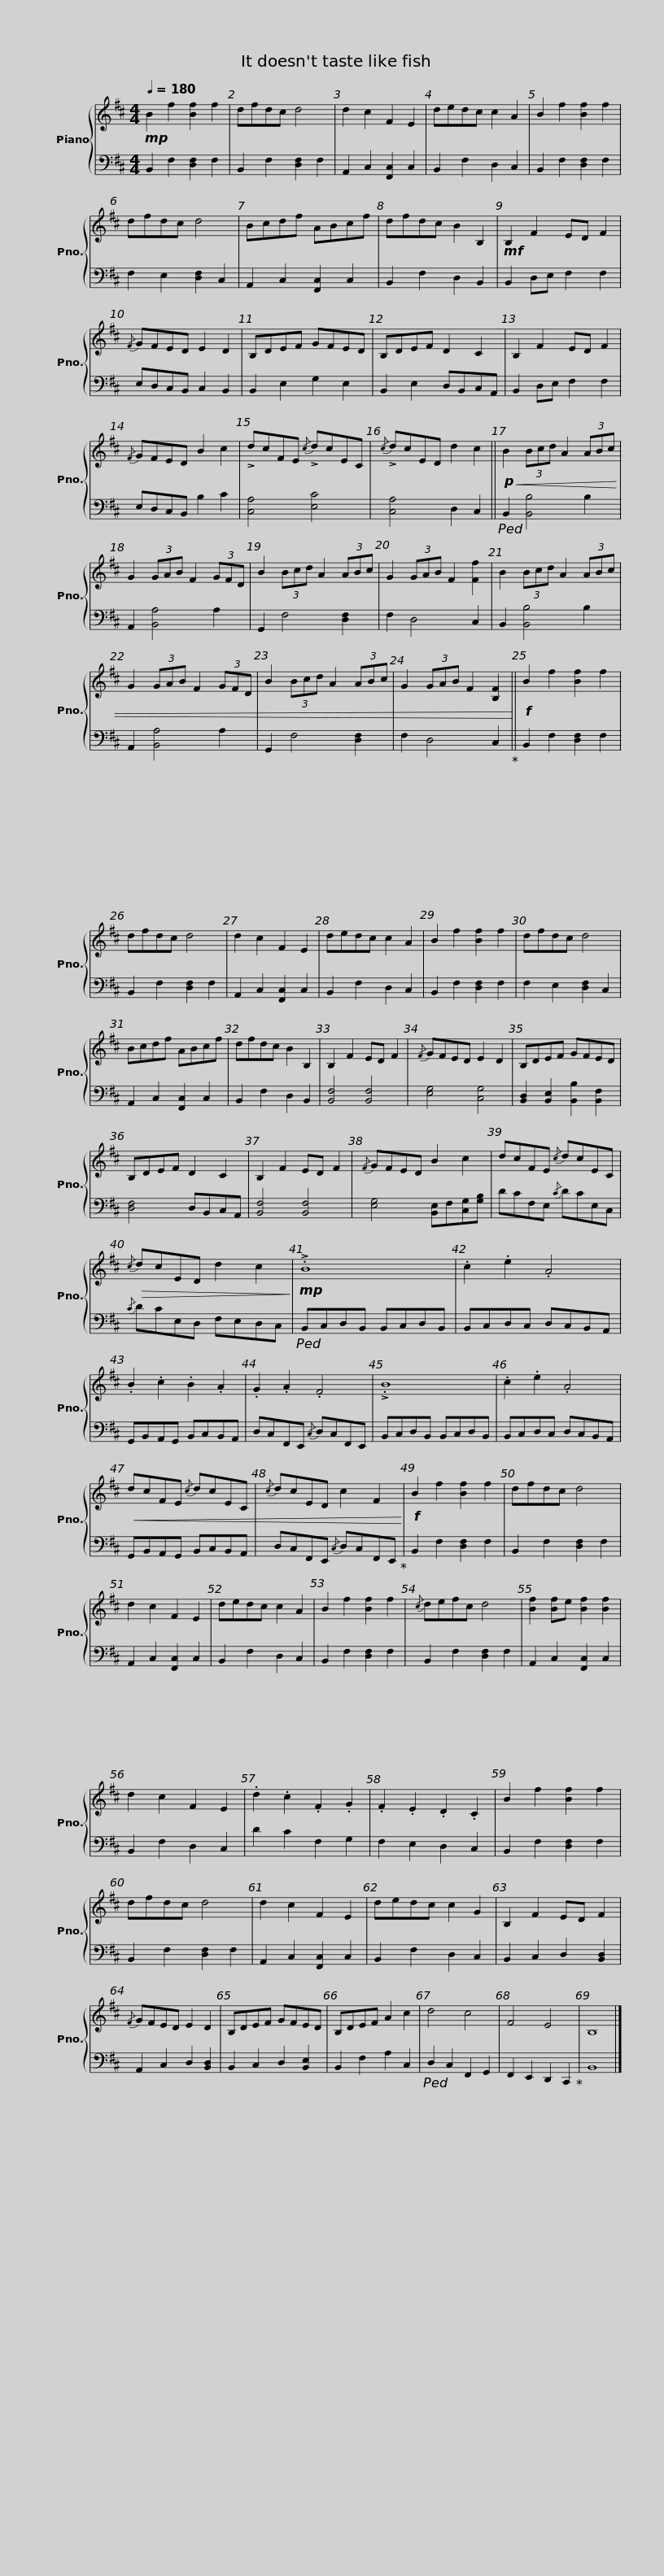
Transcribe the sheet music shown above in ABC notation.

X:1
%%score { 1 | 2 }
L:1/8
Q:1/4=180
M:4/4
I:linebreak $
K:D
V:1 treble
V:2 bass
V:1
!mp! B2 f2 [Bf]2 f2 | dfdc d4 | d2 c2 F2 E2 | dedc c2 A2 | B2 f2 [Bf]2 f2 | %5
 dfdc d4 | Bcdf ABcf |$ dfdc B2 B,2 |!mf! B,2 F2 ED F2 |{/F} GFED E2 D2 | %10
 B,DEF GFED | B,DEF D2 C2 | B,2 F2 ED F2 |${/F} GFED B2 c2 | !>!dcFE{/c} !>!dcEC | %15
{/c} !>!dcED d2 c2 ||!p!!<(! B2 (3Bcd A2 (3ABc | G2 (3GAB F2 (3GFD |$ B2 (3Bcd A2 (3ABc | G2 (3GAB F2 [Ff]2 | %20
 B2 (3Bcd A2 (3ABc | G2 (3GAB F2 (3GFD | B2 (3Bcd A2 (3ABc | G2 (3GAB F2 [B,F]2!<)! ||$!f! B2 f2 [Bf]2 f2 | %25
 dfdc d4 | d2 c2 F2 E2 | dedc c2 A2 | B2 f2 [Bf]2 f2 | dfdc d4 | %30
 Bcdf ABcf |$ dfdc B2 B,2 | B,2 F2 ED F2 |{/F} GFED E2 D2 | B,DEF GFED | %35
 B,DEF D2 C2 | B,2 F2 ED F2 |${/F} GFED B2 c2 | dcFE{/c} dcEC |!>(!{/c} dcED d2 c2!>)! | %40
!mp! !>!.B8 | .c2 .e2 .A4 |$ .B2 .c2 .B2 .A2 | .G2 .A2 .F4 | !>!.B8 | %45
 .c2 .e2 .A4 |!<(! dcFE{/c} dcEC |${/c} dcED c2 F2!<)! |!f! B2 f2 [Bf]2 f2 | dfdc d4 | %50
 d2 c2 F2 E2 | dedc c2 A2 | B2 f2 [Bf]2 f2 |{/c} defc d4 |$ [Bf]2 [Bf]e [Bf]2 [Bf]2 | %55
 d2 c2 F2 E2 | .d2 .c2 .F2 .G2 | .F2 .E2 .D2 .C2 | B2 f2 [Bf]2 f2 | dfdc d4 | %60
 d2 c2 F2 E2 | dedc c2 G2 |$ B,2 F2 ED F2 |{/F} GFED E2 D2 | B,DEF GFED | %65
 B,DEF A2 c2 | d4 c4 | F4 E4 | B,8 |] %69
V:2
 B,,2 F,2 [D,F,]2 F,2 | B,,2 F,2 [D,F,]2 F,2 | A,,2 C,2 [F,,C,]2 C,2 | B,,2 F,2 D,2 C,2 | B,,2 F,2 [D,F,]2 F,2 | %5
 F,2 E,2 [D,F,]2 C,2 | A,,2 C,2 [F,,C,]2 C,2 |$ B,,2 F,2 D,2 B,,2 | B,,2 D,E, F,2 F,2 | E,D,C,B,, C,2 B,,2 | %10
 B,,2 E,2 G,2 E,2 | B,,2 E,2 D,B,,C,A,, | B,,2 D,E, F,2 F,2 |$ E,D,C,B,, B,2 C2 | [C,A,]4 [E,C]4 | %15
 [C,A,]4 D,2 C,2 ||!ped! B,,2 [B,,B,]4 B,2 | A,,2 [B,,A,]4 A,2 |$ G,,2 F,4 [D,F,]2 | F,2 D,4 C,2 | %20
 B,,2 [B,,B,]4 B,2 | A,,2 [B,,A,]4 A,2 | G,,2 F,4 [D,F,]2 | F,2 D,4 C,2!ped-up! ||$ B,,2 F,2 [D,F,]2 F,2 | %25
 B,,2 F,2 [D,F,]2 F,2 | A,,2 C,2 [F,,C,]2 C,2 | B,,2 F,2 D,2 C,2 | B,,2 F,2 [D,F,]2 F,2 | F,2 E,2 [D,F,]2 C,2 | %30
 A,,2 C,2 [F,,C,]2 C,2 |$ B,,2 F,2 D,2 B,,2 | [B,,F,]4 [B,,F,]4 | [E,G,]4 [C,G,]4 | [B,,D,]2 [B,,E,]2 [B,,B,]2 [B,,F,]2 | %35
 [D,F,]4 D,B,,C,A,, | [B,,F,]4 [B,,F,]4 |$ [E,G,]4 [B,,E,]F,[C,G,][G,B,] | DCF,E,{/C} DCE,C, |{/C} DCE,D, F,E,D,C, | %40
!ped! B,,C,D,B,, B,,C,D,B,, | B,,C,D,C, D,C,B,,A,, |$ G,,B,,A,,G,, B,,C,B,,A,, | D,C,F,,E,,{/C,} D,C,F,,E,, | B,,C,D,B,, B,,C,D,B,, | %45
 B,,C,D,C, D,C,B,,A,, | G,,B,,A,,G,, B,,C,B,,A,, |$ D,C,F,,E,,{/C,} D,C,F,,E,,!ped-up! | B,,2 F,2 [D,F,]2 F,2 | B,,2 F,2 [D,F,]2 F,2 | %50
 A,,2 C,2 [F,,C,]2 C,2 | B,,2 F,2 D,2 C,2 | B,,2 F,2 [D,F,]2 F,2 | B,,2 F,2 [D,F,]2 F,2 |$ A,,2 C,2 [F,,C,]2 C,2 | %55
 B,,2 F,2 D,2 C,2 | D2 C2 F,2 G,2 | F,2 E,2 D,2 C,2 | B,,2 F,2 [D,F,]2 F,2 | B,,2 F,2 [D,F,]2 F,2 | %60
 A,,2 C,2 [F,,C,]2 C,2 | B,,2 F,2 D,2 C,2 |$ B,,2 C,2 D,2 [B,,D,]2 | A,,2 C,2 D,2 [B,,D,]2 | B,,2 C,2 D,2 [B,,E,]2 | %65
 B,,2 F,2 A,2 C,2 |!ped! D,2 C,2 F,,2 G,,2 | F,,2 E,,2 D,,2 C,,2!ped-up! | B,,8 |] %69
